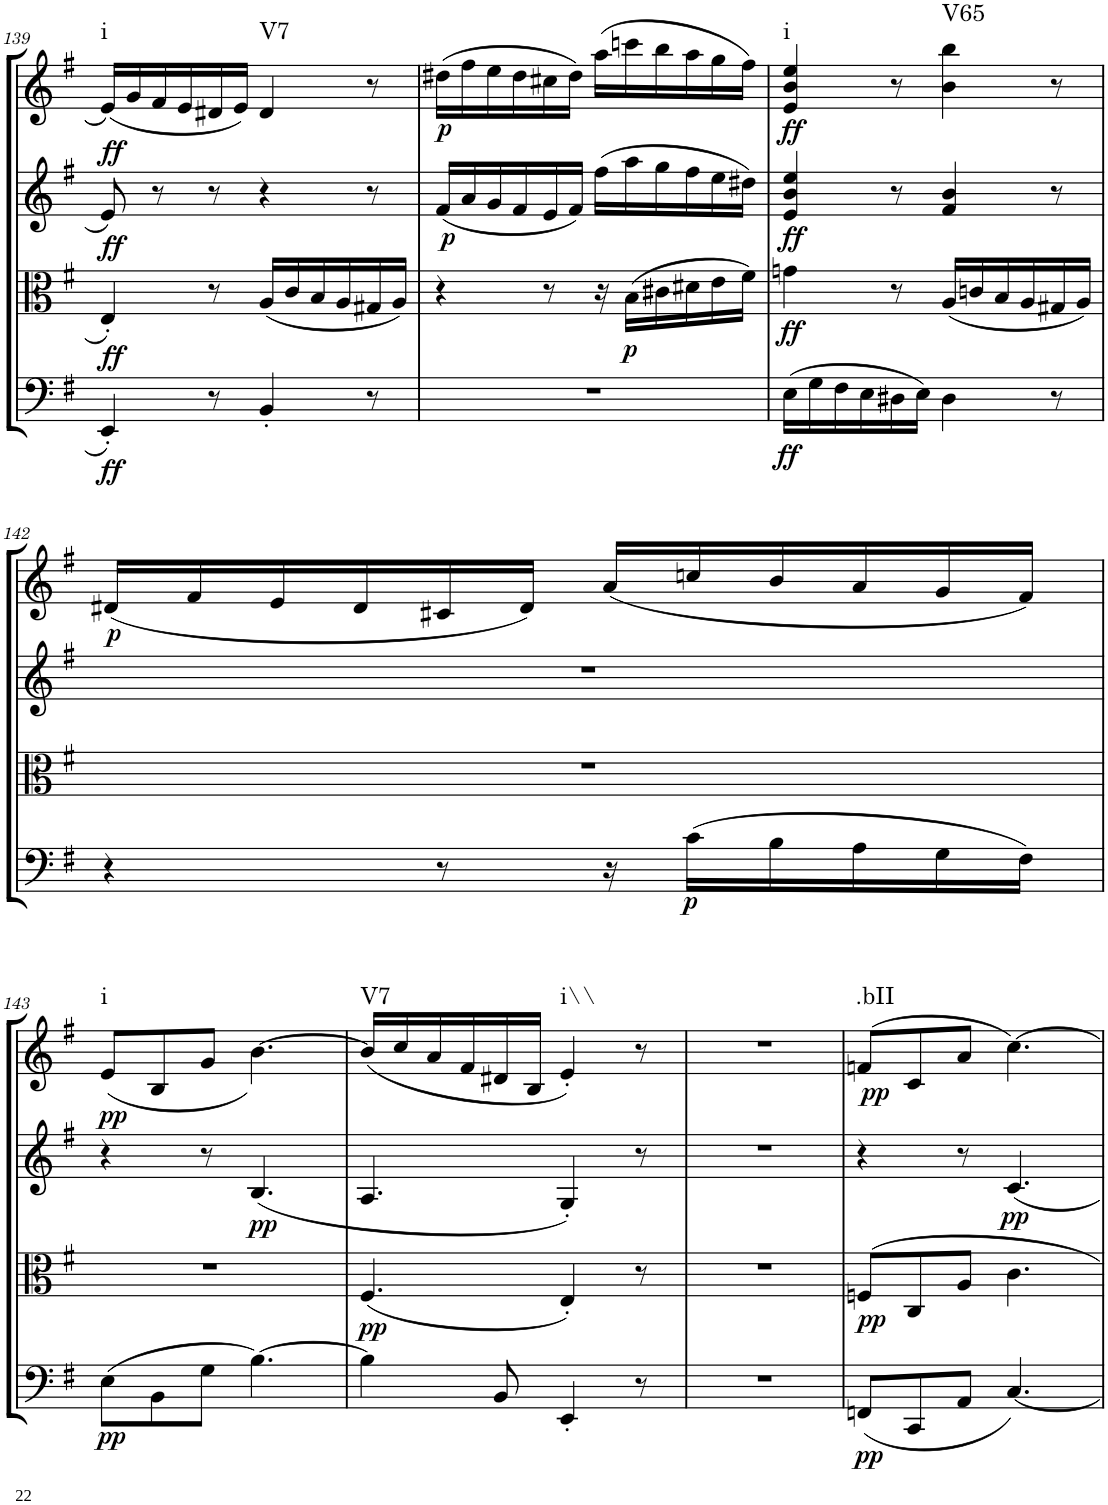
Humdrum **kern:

**kern	**dynam	**kern	**dynam	**kern	**dynam	**kern	**dynam	**harte
*part4	*part4	*part3	*part3	*part2	*part2	*part1	*part1	*part1
*staff4	*staff4	*staff3	*staff3	*staff2	*staff2	*staff1	*staff1	*
*I"Violoncello.	*	*I"Viola	*	*I"Violin II.	*	*I"Violin I.	*	*
*I'Vc	*	*I'Vla	*	*I'Vln	*	*I'Vln	*	*
!!LO:PB:g=z
*clefF4	*	*clefC3	*	*clefG2	*	*clefG2	*	*
*k[f#]	*	*k[f#]	*	*k[f#]	*	*k[f#]	*	*
*M6/8	*	*M6/8	*	*M6/8	*	*M6/8	*	*
=139	=139	=139	=139	=139	=139	=139	=139	=139
!	!LO:DY:a	!	!	!	!	!	!	!
!	!LO:DY:n=1:b	!	!LO:DY:a	!	!LO:DY:a	!	!	!LO:H:kt=i
4EE'/	ff ff	4E'/	ff	8e/	ff	(16e/LL	.	N
.	.	.	.	.	.	16g/	.	.
.	.	.	.	8r	.	16f#/	.	.
.	.	.	.	.	.	16e/	.	.
8r	.	8r	.	8r	.	16d#X/	.	.
.	.	.	.	.	.	16e/JJ)	.	.
!	!	!	!	!	!	!	!	!LO:H:kt=V7
4BB'/	.	(16A/LL	.	4r	.	4d#/	.	N
.	.	16c/	.	.	.	.	.	.
.	.	16B/	.	.	.	.	.	.
.	.	16A/	.	.	.	.	.	.
8r	.	16G#X/	.	8r	.	8r	.	.
.	.	16A/JJ)	.	.	.	.	.	.
=140	=140	=140	=140	=140	=140	=140	=140	=140
!	!	!	!	!	!LO:DY:b	!	!LO:DY:b	!
2.r	.	4r	.	(16f#/LL	p	(16dd#X\LL	p	.
.	.	.	.	16a/	.	16ff#\	.	.
.	.	.	.	16g/	.	16ee\	.	.
.	.	.	.	16f#/	.	16dd#\	.	.
.	.	8r	.	16e/	.	16cc#X\	.	.
.	.	.	.	16f#/JJ)	.	16dd#\JJ)	.	.
.	.	16r	.	(16ff#\LL	.	(16aa\LL	.	.
!	!	!	!LO:DY:b	!	!	!	!	!
.	.	(16B\LL	p	16aa\	.	16cccn\	.	.
.	.	16c#X\	.	16gg\	.	16bb\	.	.
.	.	16d#X\	.	16ff#\	.	16aa\	.	.
.	.	16e\	.	16ee\	.	16gg\	.	.
.	.	16f#\JJ)	.	16dd#X\JJ)	.	16ff#\JJ)	.	.
=141	=141	=141	=141	=141	=141	=141	=141	=141
!	!LO:DY:b	!	!LO:DY:b	!	!LO:DY:b	!	!LO:DY:b	!LO:H:kt=i
(16E\LL	ff	4gn\	ff	4e/ 4b/ 4ee/	ff	4e/ 4b/ 4ee/	ff	N
16G\	.	.	.	.	.	.	.	.
16F#\	.	.	.	.	.	.	.	.
16E\	.	.	.	.	.	.	.	.
16D#X\	.	8r	.	8r	.	8r	.	.
16E\JJ)	.	.	.	.	.	.	.	.
!	!	!	!	!	!	!	!	!LO:H:kt=V65
4D#\	.	(16A/LL	.	4f#/ 4b/	.	4b\ 4bb\	.	N
.	.	16cn/	.	.	.	.	.	.
.	.	16B/	.	.	.	.	.	.
.	.	16A/	.	.	.	.	.	.
8r	.	16G#X/	.	8r	.	8r	.	.
.	.	16A/JJ)	.	.	.	.	.	.
!!LO:LB:g=z
=142	=142	=142	=142	=142	=142	=142	=142	=142
!	!	!	!	!	!	!	!LO:DY:b	!
4r	.	2.r	.	2.r	.	(16d#X/LL	p	.
.	.	.	.	.	.	16f#/	.	.
.	.	.	.	.	.	16e/	.	.
.	.	.	.	.	.	16d#/	.	.
8r	.	.	.	.	.	16c#X/	.	.
.	.	.	.	.	.	16d#/JJ)	.	.
16r	.	.	.	.	.	(16a/LL	.	.
!	!LO:DY:b	!	!	!	!	!	!	!
(16c\LL	p	.	.	.	.	16ccn/	.	.
16B\	.	.	.	.	.	16b/	.	.
16A\	.	.	.	.	.	16a/	.	.
16G\	.	.	.	.	.	16g/	.	.
16F#\JJ)	.	.	.	.	.	16f#/JJ)	.	.
!!LO:LB:g=z
=143	=143	=143	=143	=143	=143	=143	=143	=143
!	!LO:DY:b	!	!	!	!	!	!LO:DY:b	!LO:H:kt=i
(8E\L	pp	2.r	.	4r	.	(<8e/L	pp	N
8BB\	.	.	.	.	.	8B/	.	.
8G\J	.	.	.	8r	.	8g/J	.	.
!	!	!	!	!	!LO:DY:b	!	!	!
[4.B\)	.	.	.	(4.B/	pp	[4.b\)	.	.
=144	=144	=144	=144	=144	=144	=144	=144	=144
!	!	!	!LO:DY:b	!	!	!	!	!LO:H:kt=V7
4B\]	.	(4.F#/	pp	4.A/	.	(16b/LL]	.	N
.	.	.	.	.	.	16cc/	.	.
.	.	.	.	.	.	16a/	.	.
.	.	.	.	.	.	16f#/	.	.
8BB/	.	.	.	.	.	16d#X/	.	.
.	.	.	.	.	.	16B/JJ	.	.
!	!	!	!	!	!	!	!	!LO:H:kt=i\\
4EE'/	.	4E'/)	.	4G'/)	.	4e'/)	.	N
8r	.	8r	.	8r	.	8r	.	.
=145	=145	=145	=145	=145	=145	=145	=145	=145
2.r	.	2.r	.	2.r	.	2.r	.	.
=146	=146	=146	=146	=146	=146	=146	=146	=146
!	!LO:DY:b	!	!LO:DY:b	!	!	!	!LO:DY:b	!LO:H:kt=.bII
(8FFn/L	pp	8Fn/L	pp	4r	.	(8fn/L	pp	N
8CC/	.	8C/	.	.	.	8c/	.	.
8AA/J	.	8A/J	.	8r	.	8a/J	.	.
!	!	!	!	!	!LO:DY:b	!	!	!
[4.C/)	.	4.c\	.	4.c/	pp	[4.cc\)	.	.
=	=	=	=	=	=	=	=	=
*-	*-	*-	*-	*-	*-	*-	*-	*-
